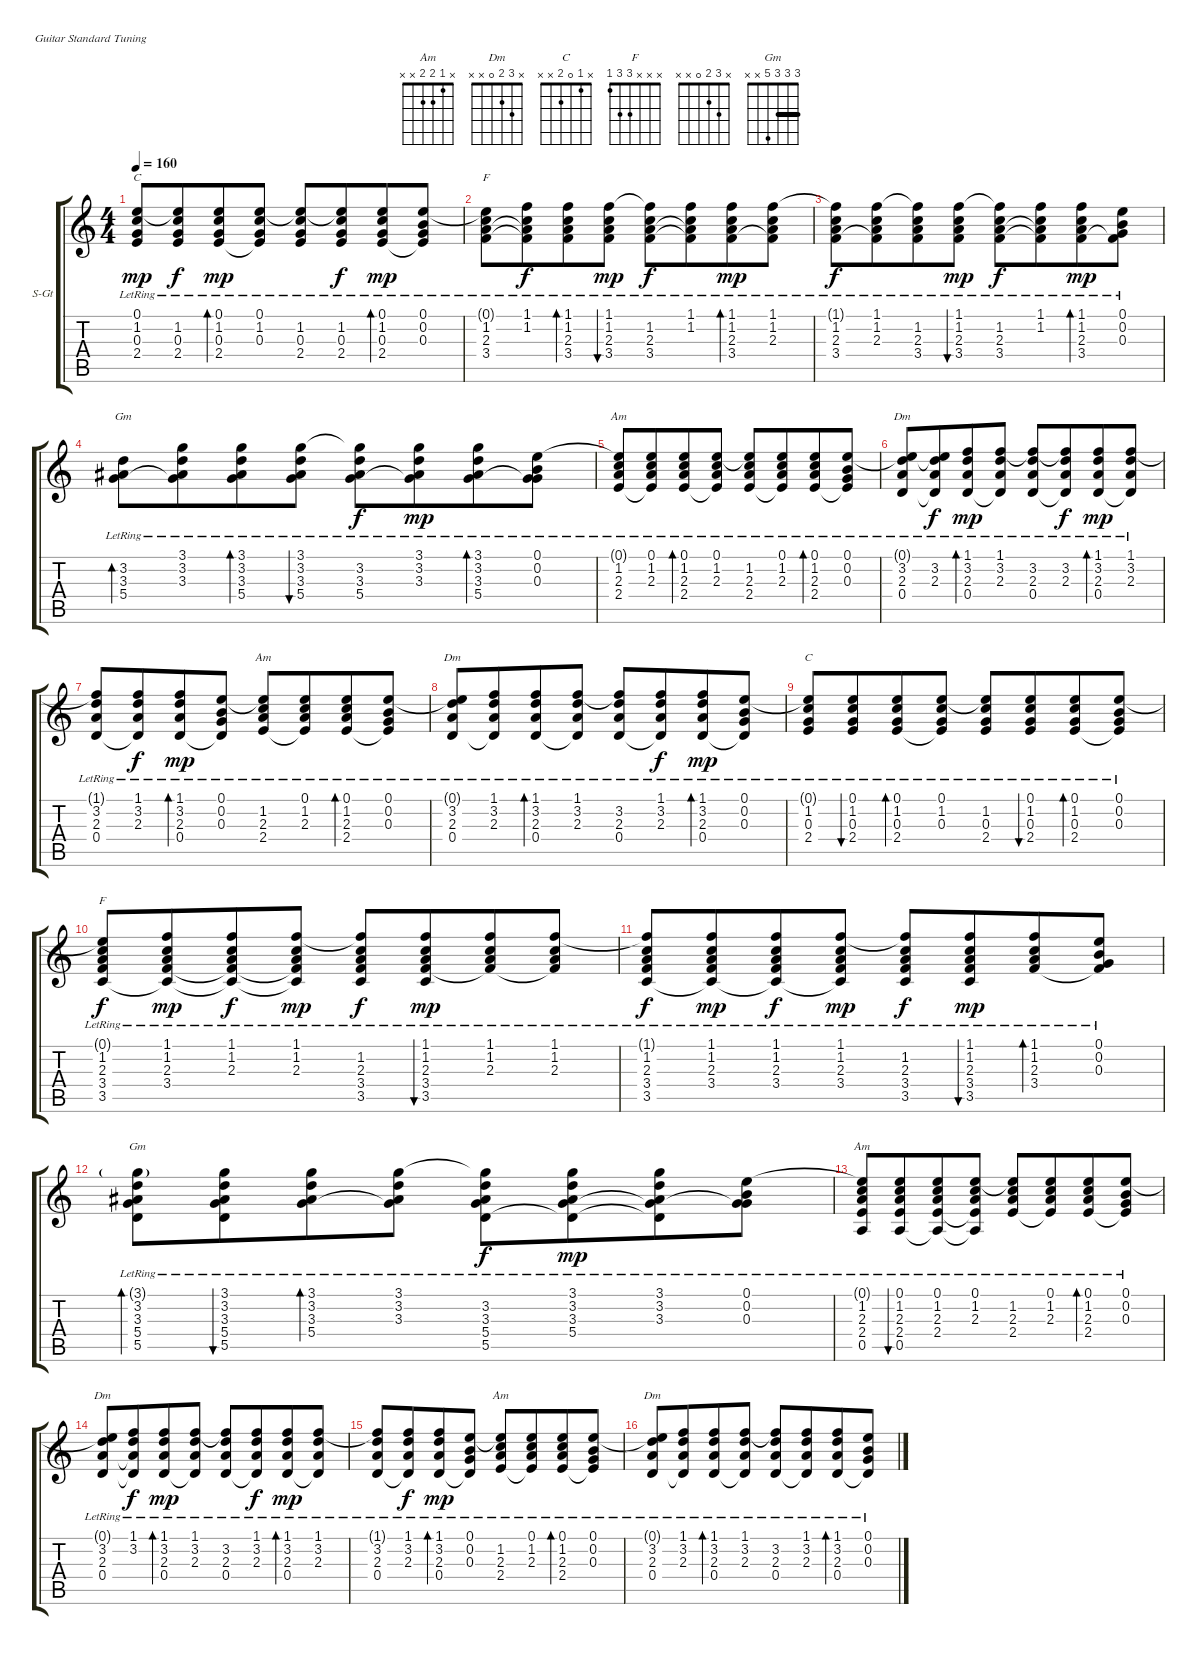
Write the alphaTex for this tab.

\bracketExtendMode groupsimilarinstruments
\firstSystemTrackNameOrientation horizontal
\otherSystemsTrackNameOrientation horizontal
\track ("Гитара 1" "S-Gt") {instrument acousticguitarsteel}
\staff {score tabs}
\tuning (E4 B3 G3 D3 A2 E2)
\chord ("Am" x 1 2 2 x x)
\chord ("Dm" x 3 2 0 x x)
\chord ("C" x 1 0 2 x x)
\chord ("F" x x x 3 3 1)
\chord ("" x x x 3 3 1)
\chord ("" x 1 0 2 x x)
\chord ("Gm" 3 3 3 5 x x) {barre (3 3)}
\chord ("" x 1 2 2 x x)
\chord ("" x 3 2 0 x x)
\ts (4 4)
\tempo 160
\clef g2
\ks c
(0.1{lr t} 1.2{lr} 0.3{lr} 2.4{lr}).8{ch "C" dy mp} (0.1{lr t} 1.2{lr} 0.3{lr} 2.4{lr}).8{dy f beam merge} (0.1{lr} 1.2{lr} 0.3{lr} 2.4{lr}).8{bd 60 dy mp} (0.1{lr} 1.2{lr} 0.3{lr} 2.4{lr t}).8 (0.1{lr t} 1.2{lr} 0.3{lr} 2.4{lr}).8{ch ""} (0.1{lr t} 1.2{lr} 0.3{lr} 2.4{lr}).8{dy f beam merge} (0.1{lr} 1.2{lr} 0.3{lr} 2.4{lr}).8{bd 60 dy mp} (0.1{lr} 0.2{lr} 0.3{lr} 2.4{lr t}).8 |
(0.1{lr t} 1.2{lr} 2.3{lr} 3.4{lr}).8{ch "F"} (1.1{lr} 1.2{lr} 2.3{lr t} 3.4{lr t}).8{dy f beam merge} (1.1{lr} 1.2{lr} 2.3{lr} 3.4{lr}).8{bd 60} (1.1{lr} 1.2{lr} 2.3{lr} 3.4{lr}).8{bu 60 dy mp} (1.1{lr t} 1.2{lr} 2.3{lr} 3.4{lr}).8{dy f} (1.1{lr} 1.2{lr} 2.3{lr t} 3.4{lr t}).8{beam merge} (1.1{lr} 1.2{lr} 2.3{lr} 3.4{lr}).8{bd 60 dy mp} (1.1{lr} 1.2{lr} 2.3{lr} 3.4{lr t}).8 |
(1.1{lr t} 1.2{lr} 2.3{lr} 3.4{lr}).8{dy f} (1.1{lr} 1.2{lr} 2.3{lr} 3.4{lr t}).8{beam merge} (1.1{lr t} 1.2{lr} 2.3{lr} 3.4{lr}).8 (1.1{lr} 1.2{lr} 2.3{lr} 3.4{lr}).8{bu 60 dy mp} (1.1{lr t} 1.2{lr} 2.3{lr} 3.4{lr}).8{dy f} (1.1{lr} 1.2{lr} 2.3{lr t} 3.4{lr t}).8{beam merge} (1.1{lr} 1.2{lr} 2.3{lr} 3.4{lr}).8{bd 60 dy mp} (0.1{lr} 0.2{lr} 0.3{lr} 3.4{lr t}).8 |
(3.2{lr} 3.3{lr} 5.4{lr}).8{bd 60 ch "Gm"} (3.1{lr} 3.2{lr} 3.3{lr} 5.4{lr t}).8{beam merge} (3.1{lr} 3.2{lr} 3.3{lr} 5.4{lr}).8{bd 60} (3.1{lr} 3.2{lr} 3.3{lr} 5.4{lr}).8{bu 60} (3.1{lr t} 3.2{lr} 3.3{lr} 5.4{lr}).8{dy f} (3.1{lr} 3.2{lr} 3.3{lr} 5.4{lr t}).8{dy mp beam merge} (3.1{lr} 3.2{lr} 3.3{lr} 5.4{lr}).8{bd 60} (0.1{lr} 0.2{lr} 0.3{lr} 5.4{lr t}).8 |
(0.1{lr t} 1.2{lr} 2.3{lr} 2.4{lr}).8{ch "Am"} (0.1{lr} 1.2{lr} 2.3{lr} 2.4{lr t}).8{beam merge} (0.1{lr} 1.2{lr} 2.3{lr} 2.4{lr}).8{bd 60} (0.1{lr} 1.2{lr} 2.3{lr} 2.4{lr t}).8 (0.1{lr t} 1.2{lr} 2.3{lr} 2.4{lr}).8{ch ""} (0.1{lr} 1.2{lr} 2.3{lr} 2.4{lr t}).8{beam merge} (0.1{lr} 1.2{lr} 2.3{lr} 2.4{lr}).8{bd 60} (0.1{lr} 0.2{lr} 0.3{lr} 2.4{lr t}).8 |
(0.1{lr t} 3.2{lr} 2.3{lr} 0.4{lr}).8{ch "Dm"} (0.1{lr t} 3.2{lr} 2.3{lr} 0.4{lr t}).8{dy f beam merge} (1.1{lr} 3.2{lr} 2.3{lr} 0.4{lr}).8{bd 60 dy mp} (1.1{lr} 3.2{lr} 2.3{lr} 0.4{lr t}).8 (1.1{lr t} 3.2{lr} 2.3{lr} 0.4{lr}).8 (1.1{lr t} 3.2{lr} 2.3{lr} 0.4{lr t}).8{dy f beam merge} (1.1{lr} 3.2{lr} 2.3{lr} 0.4{lr}).8{bd 60 dy mp} (1.1{lr} 3.2{lr} 2.3{lr} 0.4{lr t}).8 |
(1.1{lr t} 3.2{lr} 2.3{lr} 0.4{lr}).8{ch ""} (1.1{lr} 3.2{lr} 2.3{lr} 0.4{lr t}).8{dy f beam merge} (1.1{lr} 3.2{lr} 2.3{lr} 0.4{lr}).8{bd 60 dy mp} (0.1{lr} 0.2{lr} 0.3{lr} 0.4{lr t}).8 (0.1{lr t} 1.2{lr} 2.3{lr} 2.4{lr}).8{ch "Am"} (0.1{lr} 1.2{lr} 2.3{lr} 2.4{lr t}).8{beam merge} (0.1 1.2{lr} 2.3{lr} 2.4{lr}).8{bd 60} (0.1{lr} 0.2{lr} 0.3{lr} 2.4{lr t}).8 |
(0.1{lr t} 3.2{lr} 2.3{lr} 0.4{lr}).8{ch "Dm"} (1.1{lr} 3.2{lr} 2.3{lr} 0.4{lr t}).8{beam merge} (1.1{lr} 3.2{lr} 2.3{lr} 0.4{lr}).8{bd 60} (1.1{lr} 3.2{lr} 2.3{lr} 0.4{lr t}).8 (1.1{lr t} 3.2{lr} 2.3{lr} 0.4{lr}).8{ch ""} (1.1{lr} 3.2{lr} 2.3{lr} 0.4{lr t}).8{dy f beam merge} (1.1{lr} 3.2{lr} 2.3{lr} 0.4{lr}).8{bd 60 dy mp} (0.1{lr} 0.2{lr} 0.3{lr} 0.4{lr t}).8 |
(0.1{lr t} 1.2{lr} 0.3{lr} 2.4{lr}).8{ch "C"} (0.1{lr} 1.2{lr} 0.3{lr} 2.4{lr}).8{bu 60 beam merge} (0.1{lr} 1.2{lr} 0.3{lr} 2.4{lr}).8{bd 60} (0.1{lr} 1.2{lr} 0.3{lr} 2.4{lr t}).8 (0.1{lr t} 1.2{lr} 0.3{lr} 2.4{lr}).8{ch ""} (0.1{lr} 1.2{lr} 0.3{lr} 2.4{lr}).8{bu 60 beam merge} (0.1{lr} 1.2{lr} 0.3{lr} 2.4{lr}).8{bd 60} (0.1{lr} 0.2{lr} 0.3{lr} 2.4{lr t}).8 |
(0.1{lr t} 1.2{lr} 2.3{lr} 3.4{lr} 3.5).8{ch "F" dy f} (1.1{lr} 1.2{lr} 2.3{lr} 3.4 3.5{t}).8{dy mp beam merge} (1.1 1.2{lr} 2.3{lr} 3.4{t} 3.5{t}).8{dy f} (1.1{lr} 1.2{lr} 2.3{lr} 3.4{t} 3.5{t}).8{dy mp} (1.1{lr t} 1.2{lr} 2.3{lr} 3.4{lr} 3.5).8{dy f} (1.1{lr} 1.2{lr} 2.3{lr} 3.4 3.5).8{bu 60 dy mp beam merge} (1.1{lr} 1.2{lr} 2.3{lr} 3.4{t}).8 (1.1{lr} 1.2{lr} 2.3{lr} 3.4{t}).8 |
(1.1{lr t} 1.2{lr} 2.3{lr} 3.4{lr} 3.5).8{ch "" dy f} (1.1{lr} 1.2{lr} 2.3{lr} 3.4 3.5{t}).8{dy mp beam merge} (1.1 1.2{lr} 2.3{lr} 3.4 3.5{t}).8{dy f} (1.1{lr} 1.2{lr} 2.3{lr} 3.4 3.5{t}).8{dy mp} (1.1{lr t} 1.2{lr} 2.3{lr} 3.4{lr} 3.5).8{dy f} (1.1{lr} 1.2{lr} 2.3{lr} 3.4 3.5).8{bu 60 dy mp beam merge} (1.1{lr} 1.2{lr} 2.3{lr} 3.4).8{bd 60} (0.1{lr} 0.2{lr} 0.3{lr} 3.4{t}).8 |
(3.1{g lr} 3.2{lr} 3.3{lr} 5.4{lr} 5.5).8{bd 60 ch "Gm"} (3.1{lr} 3.2{lr} 3.3{lr} 5.4 5.5).8{bu 60 beam merge} (3.1{lr} 3.2{lr} 3.3{lr} 5.4{lr}).8{bd 60} (3.1{lr} 3.2{lr} 3.3{lr} 5.4{lr t}).8 (3.1{lr t} 3.2{lr} 3.3{lr} 5.4{lr} 5.5).8{dy f} (3.1{lr} 3.2{lr} 3.3{lr} 5.4 5.5{t}).8{dy mp beam merge} (3.1{lr} 3.2{lr} 3.3{lr} 5.4{t} 5.5{t}).8 (0.1{lr} 0.2{lr} 0.3{lr} 5.4{t}).8 |
(0.1{lr t} 1.2{lr} 2.3{lr} 2.4{lr} 0.5).8{ch "Am"} (0.1{lr} 1.2{lr} 2.3{lr} 2.4 0.5).8{bu 60 beam merge} (0.1{lr} 1.2{lr} 2.3{lr} 2.4{lr} 0.5{t}).8 (0.1{lr} 1.2{lr} 2.3{lr} 2.4{lr t} 0.5{t}).8 (0.1{lr t} 1.2{lr} 2.3{lr} 2.4{lr}).8{ch ""} (0.1{lr} 1.2{lr} 2.3{lr} 2.4{lr t}).8{beam merge} (0.1{lr} 1.2{lr} 2.3{lr} 2.4{lr}).8{bd 60} (0.1{lr} 0.2{lr} 0.3{lr} 2.4{lr t}).8 |
(0.1{lr t} 3.2{lr} 2.3{lr} 0.4{lr}).8{ch "Dm"} (1.1{lr} 3.2{lr} 2.3{lr t} 0.4{lr t}).8{dy f beam merge} (1.1{lr} 3.2{lr} 2.3{lr} 0.4{lr}).8{bd 60 dy mp} (1.1{lr} 3.2{lr} 2.3{lr} 0.4{lr t}).8 (1.1{lr t} 3.2{lr} 2.3{lr} 0.4{lr}).8 (1.1{lr} 3.2{lr} 2.3{lr} 0.4{lr t}).8{dy f beam merge} (1.1{lr} 3.2{lr} 2.3{lr} 0.4{lr}).8{bd 60 dy mp} (1.1{lr} 3.2{lr} 2.3{lr} 0.4{lr t}).8 |
(1.1{lr t} 3.2{lr} 2.3{lr} 0.4{lr}).8 (1.1{lr} 3.2{lr} 2.3{lr} 0.4{lr t}).8{dy f beam merge} (1.1{lr} 3.2{lr} 2.3{lr} 0.4{lr}).8{bd 60 dy mp} (0.1{lr} 0.2{lr} 0.3{lr} 0.4{lr t}).8 (0.1{lr t} 1.2{lr} 2.3{lr} 2.4{lr}).8{ch "Am"} (0.1{lr} 1.2{lr} 2.3{lr} 2.4{lr t}).8{beam merge} (0.1 1.2{lr} 2.3{lr} 2.4{lr}).8{bd 60} (0.1{lr} 0.2{lr} 0.3{lr} 2.4{lr t}).8 |
(0.1{lr t} 3.2{lr} 2.3{lr} 0.4{lr}).8{ch "Dm"} (1.1{lr} 3.2{lr} 2.3{lr} 0.4{lr t}).8{beam merge} (1.1{lr} 3.2{lr} 2.3{lr} 0.4{lr}).8{bd 60} (1.1{lr} 3.2{lr} 2.3{lr} 0.4{lr t}).8 (1.1{lr t} 3.2{lr} 2.3{lr} 0.4{lr}).8 (1.1{lr} 3.2{lr} 2.3{lr} 0.4{lr t}).8{beam merge} (1.1{lr} 3.2{lr} 2.3{lr} 0.4{lr}).8{bd 60} (0.1{lr} 0.2{lr} 0.3{lr} 0.4{lr t}).8
